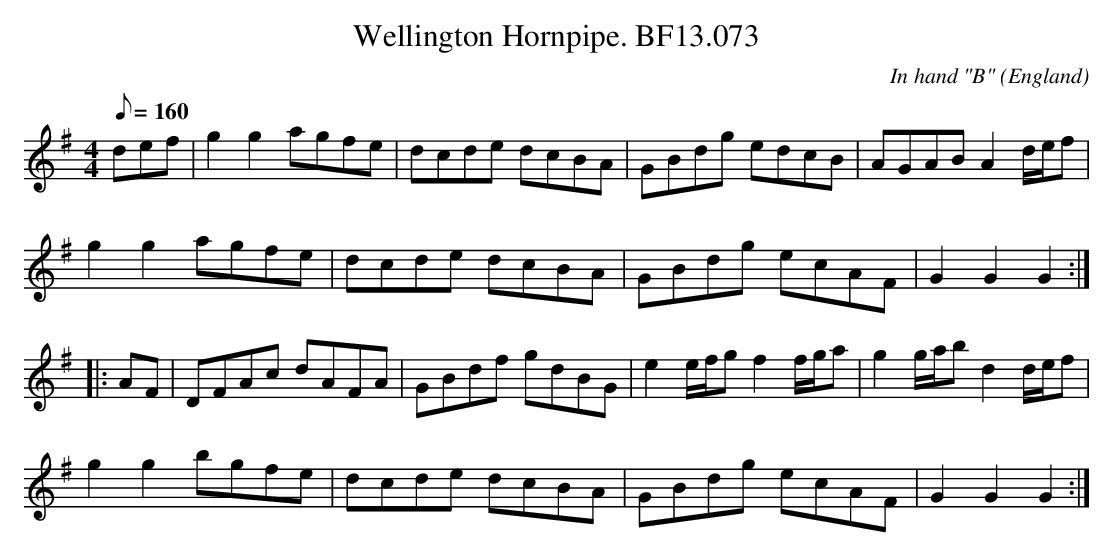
X:1
T:Wellington Hornpipe. BF13.073
M:4/4
Q:160
C:In hand "B"
O:England
K:G
def|g2g2agfe|dcde dcBA|GBdg edcB|AGAB A2d/e/f|!
g2g2agfe|dcde dcBA|GBdg ecAF|G2G2G2::!
AF|DFAc dAFA|GBdf gdBG|e2e/f/gf2f/g/a|g2g/a/bd2d/e/f|!
g2g2bgfe|dcde dcBA|GBdg ecAF|G2G2G2:|]
